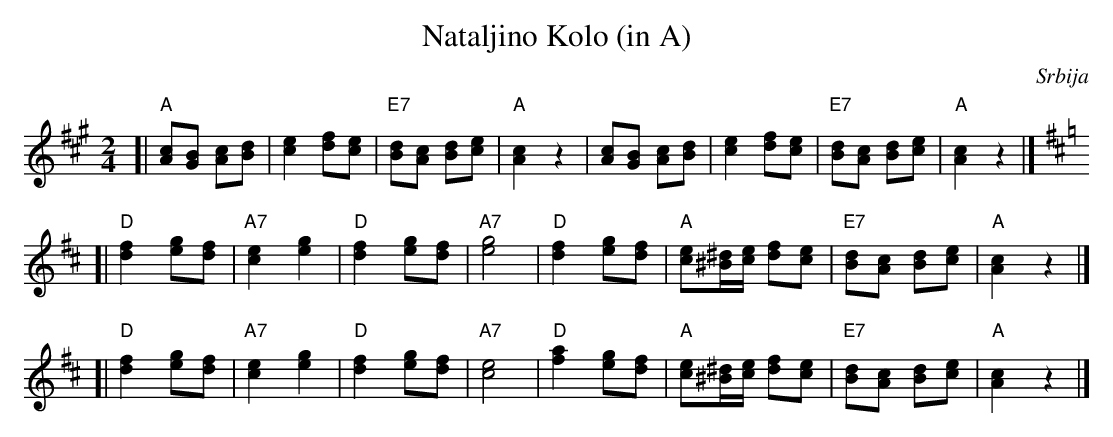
X:1
T: Nataljino Kolo (in A)
O: Srbija
M: 2/4
L: 1/8
K: A
[| "A"[cA][BG] [cA][dB] | [e2c2] [fd][ec] | "E7"[dB][cA] [dB][ec] | "A"[c2A2]z2 \
| [cA][BG] [cA][dB] | [e2c2] [fd][ec] | "E7"[dB][cA] [dB][ec] | "A"[c2A2]z2 |] [K:D]
[| "D"[f2d2] [ge][fd] | "A7"[e2c2] [g2e2] | "D"[f2d2] [ge][fd] | "A7"[g4e4] \
| "D"[f2d2] [ge][fd] | "A"[ec][^d/^B/][e/c/] [fd][ec] | "E7"[dB][cA] [dB][ec] | "A"[c2A2]z2 |]
[| "D"[f2d2] [ge][fd] | "A7"[e2c2] [g2e2] | "D"[f2d2] [ge][fd] | "A7"[e4c4] \
| "D"[a2f2] [ge][fd] | "A"[ec][^d/^B/][e/c/] [fd][ec] | "E7"[dB][cA] [dB][ec] | "A"[c2A2]z2 |]
